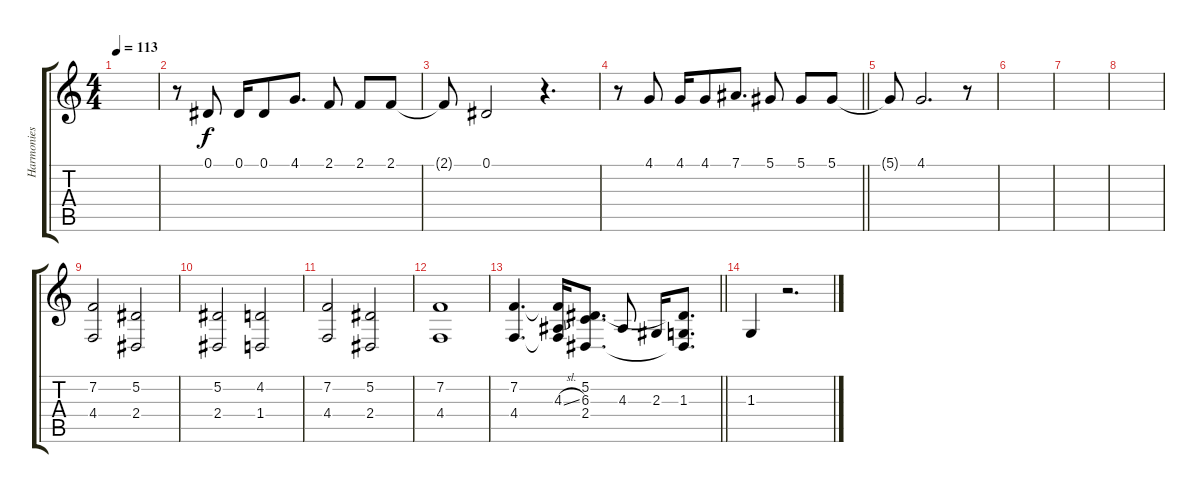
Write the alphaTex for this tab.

\track ("Harmonies 1" "Harmonies ") {instrument tenorsax}
\staff {score tabs}
\tuning (Eb4 Bb3 Gb3 Db3 Ab2 Db2) {hide}
\ts (4 4)
\tempo 113
\clef g2
\ks c
|
r.8 0.1.8 0.1.16 0.1.8 4.1.8{d} 2.1.8 2.1.8 2.1.8 |
2.1{t}.8 0.1.2 r.4{d} |
\barLineRight lightlight
r.8 4.1.8 4.1.16 4.1.8 7.1.8{d} 5.1.8 5.1.8 5.1.8 |
\section ("" "")
5.1{t}.8 4.1.2{d} r.8 |
|
|
|
(7.2 4.4).2 (5.2 2.4).2 |
(5.2 2.4).2 (4.2 1.4).2 |
(7.2 4.4).2 (5.2 2.4).2 |
(7.2 4.4).1 |
\barLineRight lightlight
(7.2 4.4).4{d} (7.2{t} 4.3{sl} 4.4{t}).16 (5.2 6.3 2.4).8{d} 4.3.8 2.3.16 (5.2{t} 1.3 2.4{t}).8{d} |
1.3.4 r.2{d}
